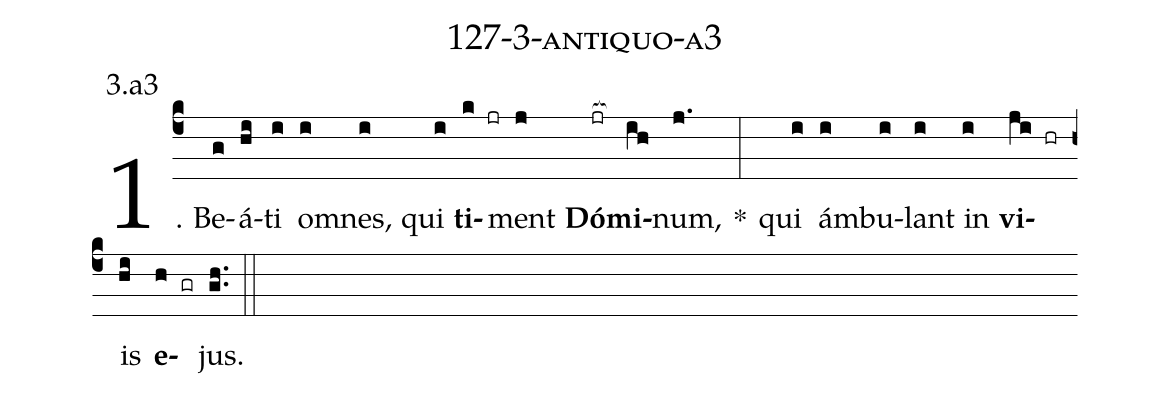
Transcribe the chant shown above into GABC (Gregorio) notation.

name: 127-3-antiquo-a3;
annotation: 3.a3;
%%
(c4)1. Be(g)á(hi)ti(i) om(i)nes,(i) qui(i) <b>ti</b>(k jr)ment(j) <b>Dó</b>(jr[ocb:1{])<b>mi</b>(ih[ocb:0}])num,(j.) *(:) qui(i) ám(i)bu(i)lant(i) in(i) <b>vi</b>(ji hr)is(hi) <b>e</b>(h gr)jus.(gh..) (::)
